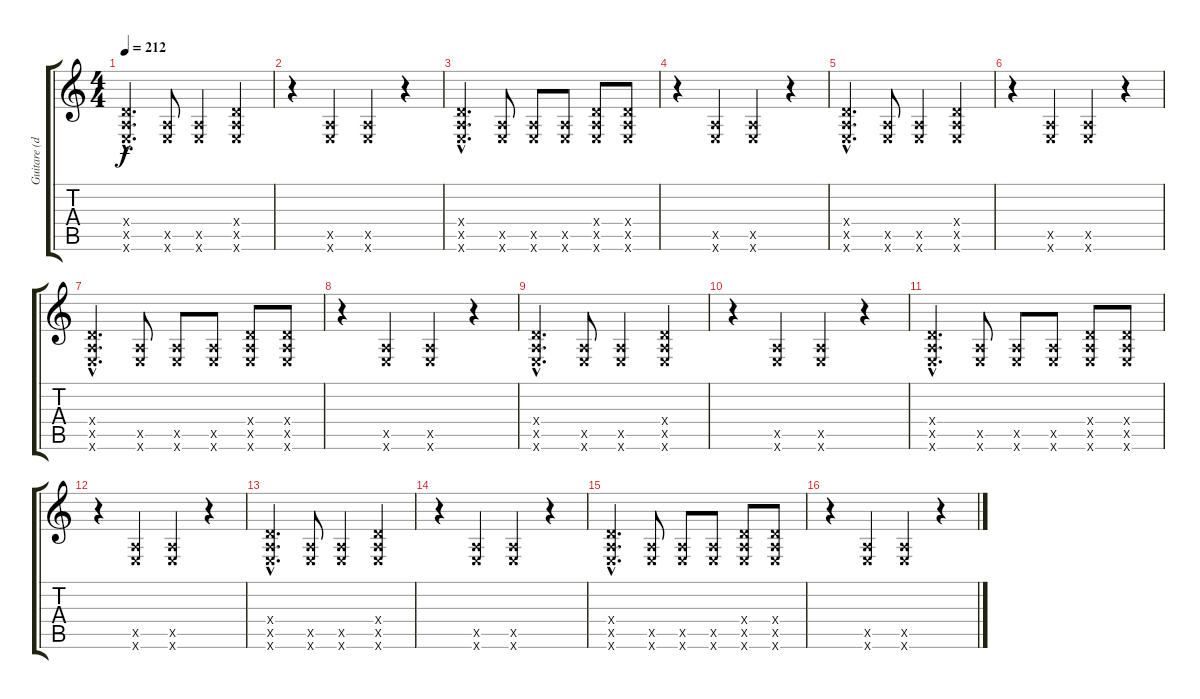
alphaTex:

\track ("Guitare (dead notes)" "Guitare (d") {instrument electricguitarmuted}
\staff {score tabs}
\tuning (E4 B3 G3 D3 A2 E2) {hide}
\ts (4 4)
\tempo 212
\clef g2
\ks c
(0.4{hac x} 0.5{hac x} 0.6{hac x}).4{d dy f} (0.5{x} 0.6{x}).8 (0.5{x} 0.6{x}).4 (0.4{x} 0.5{x} 0.6{x}).4 |
r.4 (0.5{x} 0.6{x}).4 (0.5{x} 0.6{x}).4 r.4 |
(0.4{hac x} 0.5{hac x} 0.6{hac x}).4{d} (0.5{x} 0.6{x}).8 (0.5{x} 0.6{x}).8 (0.5{x} 0.6{x}).8 (0.4{x} 0.5{x} 0.6{x}).8 (0.4{x} 0.5{x} 0.6{x}).8 |
r.4 (0.5{x} 0.6{x}).4 (0.5{x} 0.6{x}).4 r.4 |
(0.4{hac x} 0.5{hac x} 0.6{hac x}).4{d} (0.5{x} 0.6{x}).8 (0.5{x} 0.6{x}).4 (0.4{x} 0.5{x} 0.6{x}).4 |
r.4 (0.5{x} 0.6{x}).4 (0.5{x} 0.6{x}).4 r.4 |
(0.4{hac x} 0.5{hac x} 0.6{hac x}).4{d} (0.5{x} 0.6{x}).8 (0.5{x} 0.6{x}).8 (0.5{x} 0.6{x}).8 (0.4{x} 0.5{x} 0.6{x}).8 (0.4{x} 0.5{x} 0.6{x}).8 |
r.4 (0.5{x} 0.6{x}).4 (0.5{x} 0.6{x}).4 r.4 |
(0.4{hac x} 0.5{hac x} 0.6{hac x}).4{d} (0.5{x} 0.6{x}).8 (0.5{x} 0.6{x}).4 (0.4{x} 0.5{x} 0.6{x}).4 |
r.4 (0.5{x} 0.6{x}).4 (0.5{x} 0.6{x}).4 r.4 |
(0.4{hac x} 0.5{hac x} 0.6{hac x}).4{d} (0.5{x} 0.6{x}).8 (0.5{x} 0.6{x}).8 (0.5{x} 0.6{x}).8 (0.4{x} 0.5{x} 0.6{x}).8 (0.4{x} 0.5{x} 0.6{x}).8 |
r.4 (0.5{x} 0.6{x}).4 (0.5{x} 0.6{x}).4 r.4 |
(0.4{hac x} 0.5{hac x} 0.6{hac x}).4{d} (0.5{x} 0.6{x}).8 (0.5{x} 0.6{x}).4 (0.4{x} 0.5{x} 0.6{x}).4 |
r.4 (0.5{x} 0.6{x}).4 (0.5{x} 0.6{x}).4 r.4 |
(0.4{hac x} 0.5{hac x} 0.6{hac x}).4{d} (0.5{x} 0.6{x}).8 (0.5{x} 0.6{x}).8 (0.5{x} 0.6{x}).8 (0.4{x} 0.5{x} 0.6{x}).8 (0.4{x} 0.5{x} 0.6{x}).8 |
r.4 (0.5{x} 0.6{x}).4 (0.5{x} 0.6{x}).4 r.4
